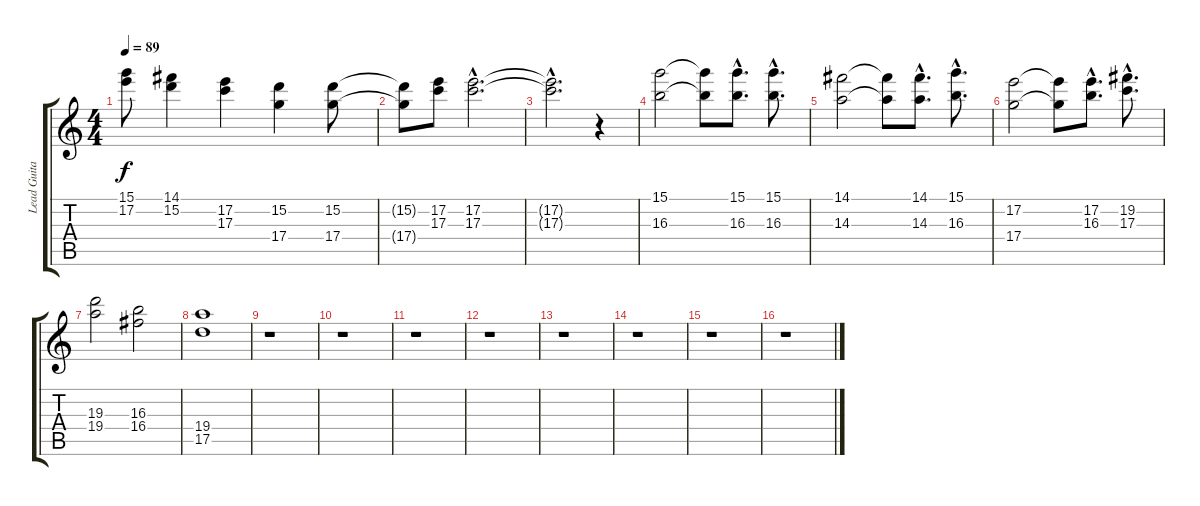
\track ("Lead Guitar" "Lead Guita") {instrument distortionguitar}
\staff {score tabs}
\tuning (E4 B3 G3 D3 A2 E2) {hide}
\ts (4 4)
\tempo 89
\clef g2
\ks c
(15.1 17.2).8{dy f} (14.1 15.2).4 (17.2 17.3).4 (15.2 17.4).4 (15.2 17.4).8 |
(15.2{t} 17.4{t}).8 (17.2 17.3).8 (17.2{hac} 17.3{hac}).2{d} |
(17.2{hac t} 17.3{hac t}).2{d} r.4 |
(15.1 16.3).2 (15.1{t} 16.3{t}).8 (15.1{hac} 16.3{hac}).8{d} (15.1{hac} 16.3{hac}).8{d} |
(14.1 14.3).2 (14.1{t} 14.3{t}).8 (14.1{hac} 14.3{hac}).8{d} (15.1{hac} 16.3{hac}).8{d} |
(17.2 17.4).2 (17.2{t} 17.4{t}).8 (17.2{hac} 16.3{hac}).8{d} (19.2{hac} 17.3{hac}).8{d} |
(19.3 19.4).2 (16.3 16.4).2 |
(19.4 17.5).1 |
r.1 |
r.1 |
r.1 |
r.1 |
r.1 |
r.1 |
r.1 |
r.1
